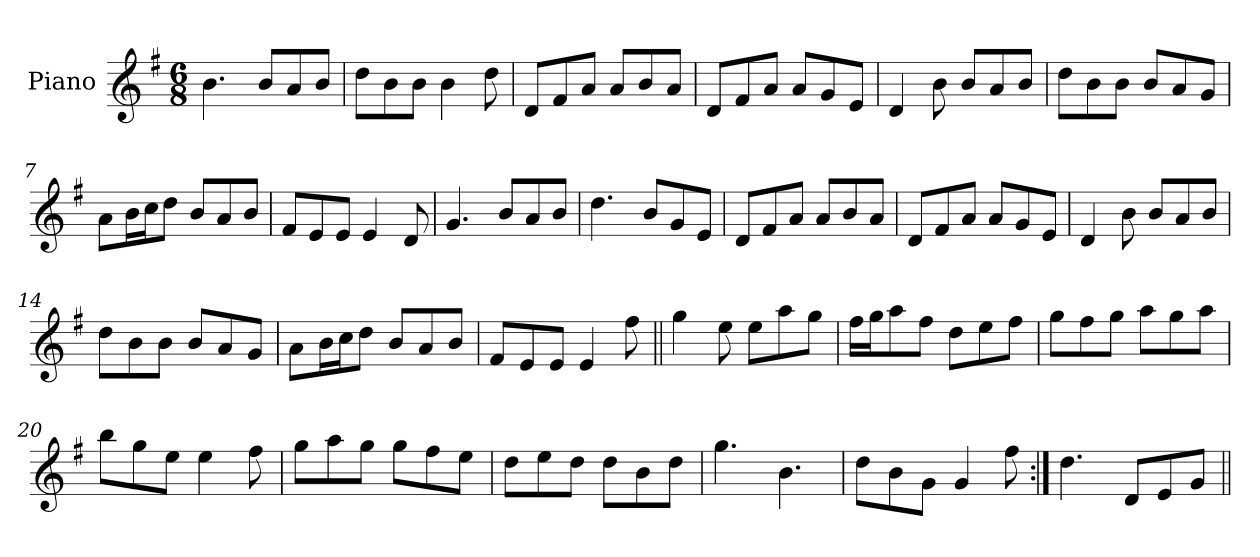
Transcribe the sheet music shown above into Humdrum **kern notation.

**kern
*part1
*staff1
*I"Piano
*I'Pno
*clefG2
*k[f#]
*G:
*M6/8
=1
4.b\
8b/L
8a/
8b/J
=2
8dd\L
8b\
8b\J
4b\
8dd\
=3
8d/L
8f#/
8a/J
8a/L
8b/
8a/J
=4
8d/L
8f#/
8a/J
8a/L
8g/
8e/J
=5
4d/
8b\
8b/L
8a/
8b/J
=6
8dd\L
8b\
8b\J
8b/L
8a/
8g/J
=7
8a\L
16b\L
16cc\J
8dd\J
8b/L
8a/
8b/J
=8
8f#/L
8e/
8e/J
4e/
8d/
=9
4.g/
8b/L
8a/
8b/J
=10
4.dd\
8b/L
8g/
8e/J
=11
8d/L
8f#/
8a/J
8a/L
8b/
8a/J
=12
8d/L
8f#/
8a/J
8a/L
8g/
8e/J
=13
4d/
8b\
8b/L
8a/
8b/J
=14
8dd\L
8b\
8b\J
8b/L
8a/
8g/J
=15
8a\L
16b\L
16cc\J
8dd\J
8b/L
8a/
8b/J
=16
8f#/L
8e/
8e/J
4e/
8ff#\
=17||
4gg\
8ee\
8ee\L
8aa\
8gg\J
=18
16ff#\LL
16gg\J
8aa\
8ff#\J
8dd\L
8ee\
8ff#\J
=19
8gg\L
8ff#\
8gg\J
8aa\L
8gg\
8aa\J
=20
8bb\L
8gg\
8ee\J
4ee\
8ff#\
=21
8gg\L
8aa\
8gg\J
8gg\L
8ff#\
8ee\J
=22
8dd\L
8ee\
8dd\J
8dd\L
8b\
8dd\J
=23
4.gg\
4.b\
=24
8dd\L
8b\
8g\J
4g/
8ff#\
=25:|!
4.dd\
8d/L
8e/
8g/J
=||
*-
